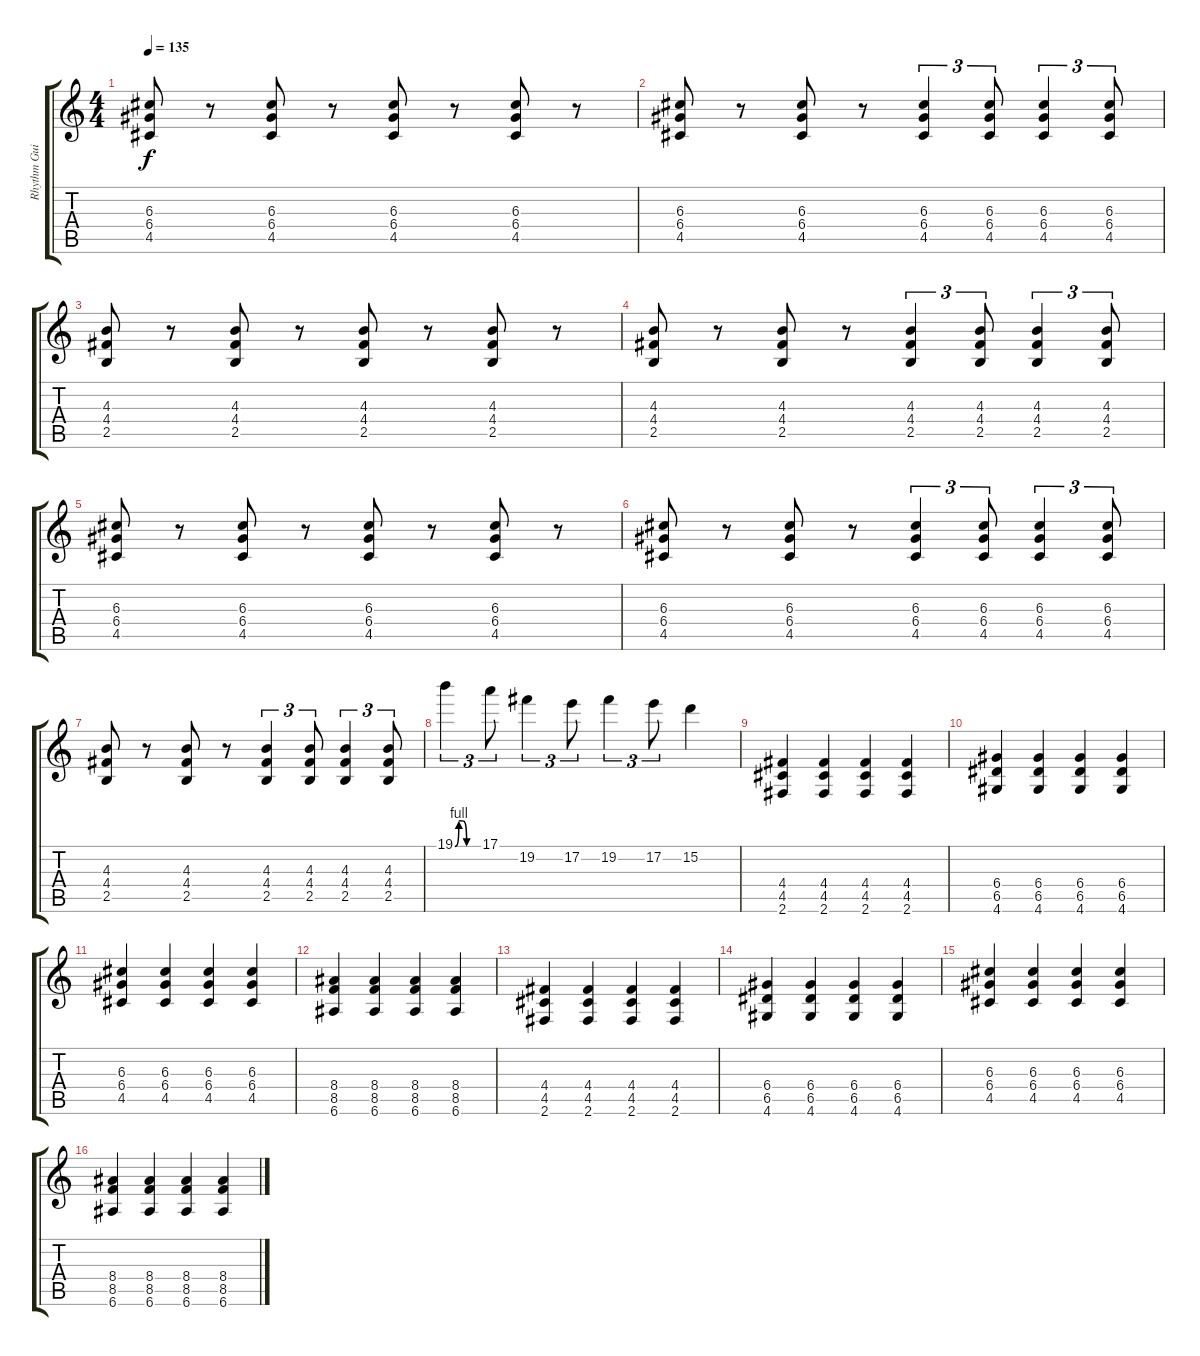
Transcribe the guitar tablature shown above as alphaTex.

\track ("Rhythm Guitar" "Rhythm Gui") {instrument overdrivenguitar}
\staff {score tabs}
\tuning (E4 B3 G3 D3 A2 E2) {hide}
\ts (4 4)
\tempo 135
\clef g2
\ks c
(6.3 6.4 4.5).8{dy f} r.8 (6.3 6.4 4.5).8 r.8 (6.3 6.4 4.5).8 r.8 (6.3 6.4 4.5).8 r.8 |
(6.3 6.4 4.5).8 r.8 (6.3 6.4 4.5).8 r.8 (6.3 6.4 4.5).4{tu (3 2)} (6.3 6.4 4.5).8{tu (3 2)} (6.3 6.4 4.5).4{tu (3 2)} (6.3 6.4 4.5).8{tu (3 2)} |
(4.3 4.4 2.5).8 r.8 (4.3 4.4 2.5).8 r.8 (4.3 4.4 2.5).8 r.8 (4.3 4.4 2.5).8 r.8 |
(4.3 4.4 2.5).8 r.8 (4.3 4.4 2.5).8 r.8 (4.3 4.4 2.5).4{tu (3 2)} (4.3 4.4 2.5).8{tu (3 2)} (4.3 4.4 2.5).4{tu (3 2)} (4.3 4.4 2.5).8{tu (3 2)} |
(6.3 6.4 4.5).8 r.8 (6.3 6.4 4.5).8 r.8 (6.3 6.4 4.5).8 r.8 (6.3 6.4 4.5).8 r.8 |
(6.3 6.4 4.5).8 r.8 (6.3 6.4 4.5).8 r.8 (6.3 6.4 4.5).4{tu (3 2)} (6.3 6.4 4.5).8{tu (3 2)} (6.3 6.4 4.5).4{tu (3 2)} (6.3 6.4 4.5).8{tu (3 2)} |
(4.3 4.4 2.5).8 r.8 (4.3 4.4 2.5).8 r.8 (4.3 4.4 2.5).4{tu (3 2)} (4.3 4.4 2.5).8{tu (3 2)} (4.3 4.4 2.5).4{tu (3 2)} (4.3 4.4 2.5).8{tu (3 2)} |
19.1{be (custom 0 0 10 4 20 4 30 0 60 0)}.4{tu (3 2) instrument overdrivenguitar} 17.1.8{tu (3 2)} 19.2.4{tu (3 2)} 17.2.8{tu (3 2)} 19.2.4{tu (3 2)} 17.2.8{tu (3 2)} 15.2.4 |
(4.4 4.5 2.6).4{instrument overdrivenguitar} (4.4 4.5 2.6).4 (4.4 4.5 2.6).4 (4.4 4.5 2.6).4 |
(6.4 6.5 4.6).4 (6.4 6.5 4.6).4 (6.4 6.5 4.6).4 (6.4 6.5 4.6).4 |
(6.3 6.4 4.5).4 (6.3 6.4 4.5).4 (6.3 6.4 4.5).4 (6.3 6.4 4.5).4 |
(8.4 8.5 6.6).4 (8.4 8.5 6.6).4 (8.4 8.5 6.6).4 (8.4 8.5 6.6).4 |
(4.4 4.5 2.6).4 (4.4 4.5 2.6).4 (4.4 4.5 2.6).4 (4.4 4.5 2.6).4 |
(6.4 6.5 4.6).4 (6.4 6.5 4.6).4 (6.4 6.5 4.6).4 (6.4 6.5 4.6).4 |
(6.3 6.4 4.5).4 (6.3 6.4 4.5).4 (6.3 6.4 4.5).4 (6.3 6.4 4.5).4 |
(8.4 8.5 6.6).4 (8.4 8.5 6.6).4 (8.4 8.5 6.6).4 (8.4 8.5 6.6).4
